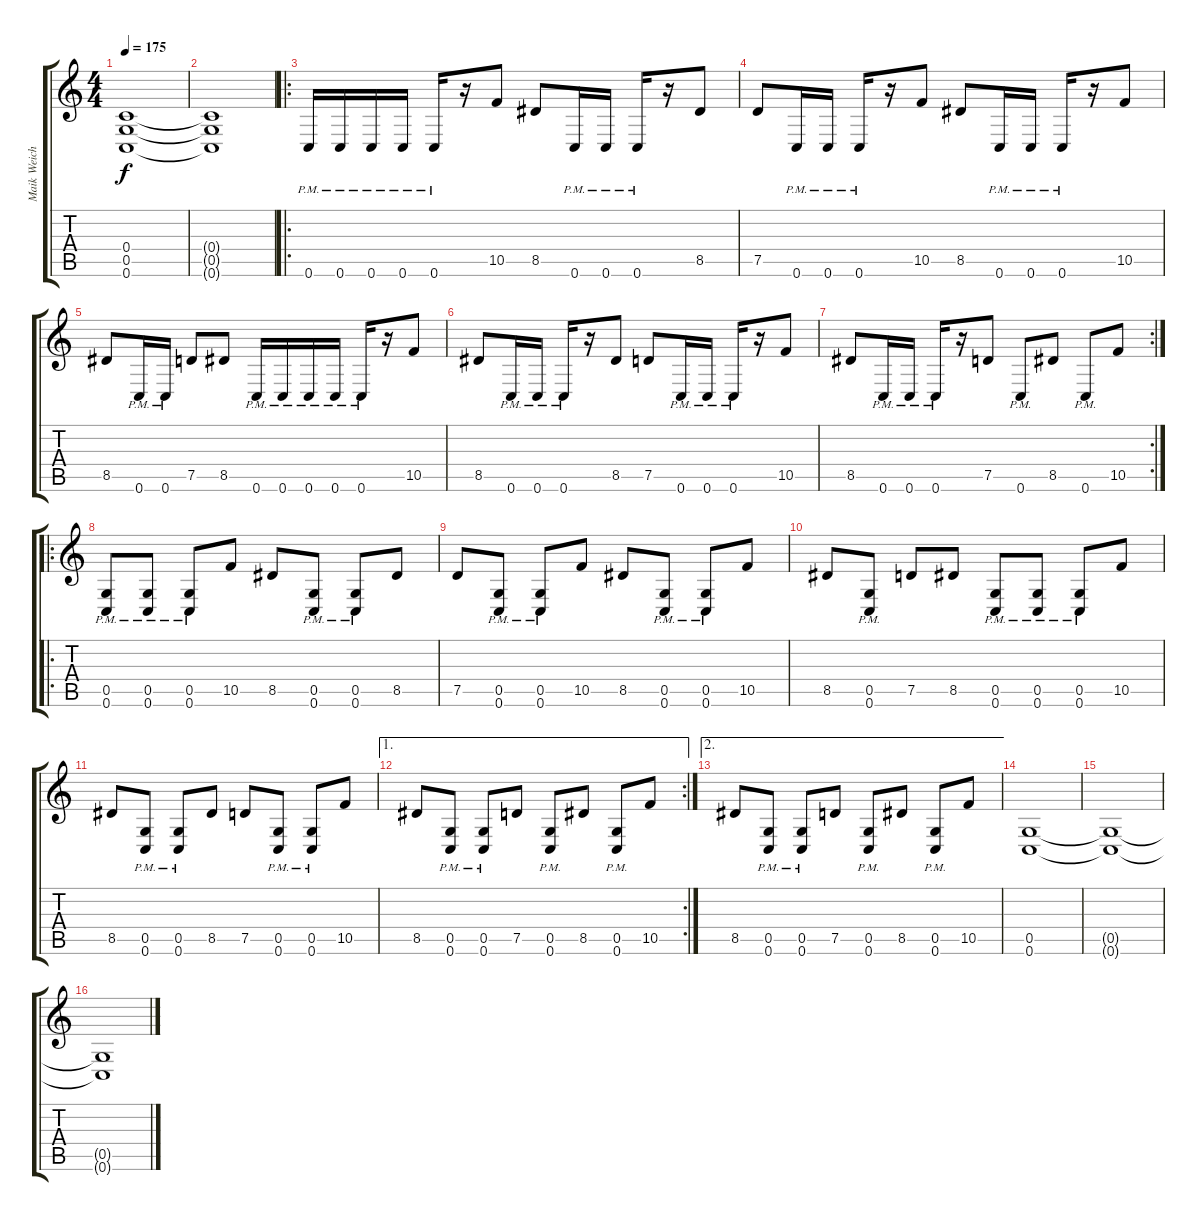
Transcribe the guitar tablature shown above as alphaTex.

\track ("Maik Weichert" "Maik Weich") {instrument distortionguitar}
\staff {score tabs}
\tuning (D4 A3 F3 C3 G2 C2) {hide}
\ts (4 4)
\tempo 175
\clef g2
\ks c
(0.4 0.5 0.6).1{dy f} |
(0.4{t} 0.5{t} 0.6{t}).1 |
\ro
0.6{pm}.16 0.6{pm}.16 0.6{pm}.16 0.6{pm}.16 0.6{pm}.16 r.16 10.5.8 8.5.8 0.6{pm}.16 0.6{pm}.16 0.6{pm}.16 r.16 8.5.8 |
7.5.8 0.6{pm}.16 0.6{pm}.16 0.6{pm}.16 r.16 10.5.8 8.5.8 0.6{pm}.16 0.6{pm}.16 0.6{pm}.16 r.16 10.5.8 |
8.5.8 0.6{pm}.16 0.6{pm}.16 7.5.8 8.5.8 0.6{pm}.16 0.6{pm}.16 0.6{pm}.16 0.6{pm}.16 0.6{pm}.16 r.16 10.5.8 |
8.5.8 0.6{pm}.16 0.6{pm}.16 0.6{pm}.16 r.16 8.5.8 7.5.8 0.6{pm}.16 0.6{pm}.16 0.6{pm}.16 r.16 10.5.8 |
\rc 2
8.5.8 0.6{pm}.16 0.6{pm}.16 0.6{pm}.16 r.16 7.5.8 0.6{pm}.8 8.5.8 0.6{pm}.8 10.5.8 |
\ro
(0.5{pm} 0.6{pm}).8 (0.5{pm} 0.6{pm}).8 (0.5{pm} 0.6{pm}).8 10.5.8 8.5.8 (0.5{pm} 0.6{pm}).8 (0.5{pm} 0.6{pm}).8 8.5.8 |
7.5.8 (0.5{pm} 0.6{pm}).8 (0.5{pm} 0.6{pm}).8 10.5.8 8.5.8 (0.5{pm} 0.6{pm}).8 (0.5{pm} 0.6{pm}).8 10.5.8 |
8.5.8 (0.5{pm} 0.6{pm}).8 7.5.8 8.5.8 (0.5{pm} 0.6{pm}).8 (0.5{pm} 0.6{pm}).8 (0.5{pm} 0.6{pm}).8 10.5.8 |
8.5.8 (0.5{pm} 0.6{pm}).8 (0.5{pm} 0.6{pm}).8 8.5.8 7.5.8 (0.5{pm} 0.6{pm}).8 (0.5{pm} 0.6{pm}).8 10.5.8 |
\ae 1
\rc 2
8.5.8 (0.5{pm} 0.6{pm}).8 (0.5{pm} 0.6{pm}).8 7.5.8 (0.5{pm} 0.6{pm}).8 8.5.8 (0.5{pm} 0.6{pm}).8 10.5.8 |
\ae 2
8.5.8 (0.5{pm} 0.6{pm}).8 (0.5{pm} 0.6{pm}).8 7.5.8 (0.5{pm} 0.6{pm}).8 8.5.8 (0.5{pm} 0.6{pm}).8 10.5.8 |
(0.5 0.6).1 |
(0.5{t} 0.6{t}).1 |
(0.5{t} 0.6{t}).1
